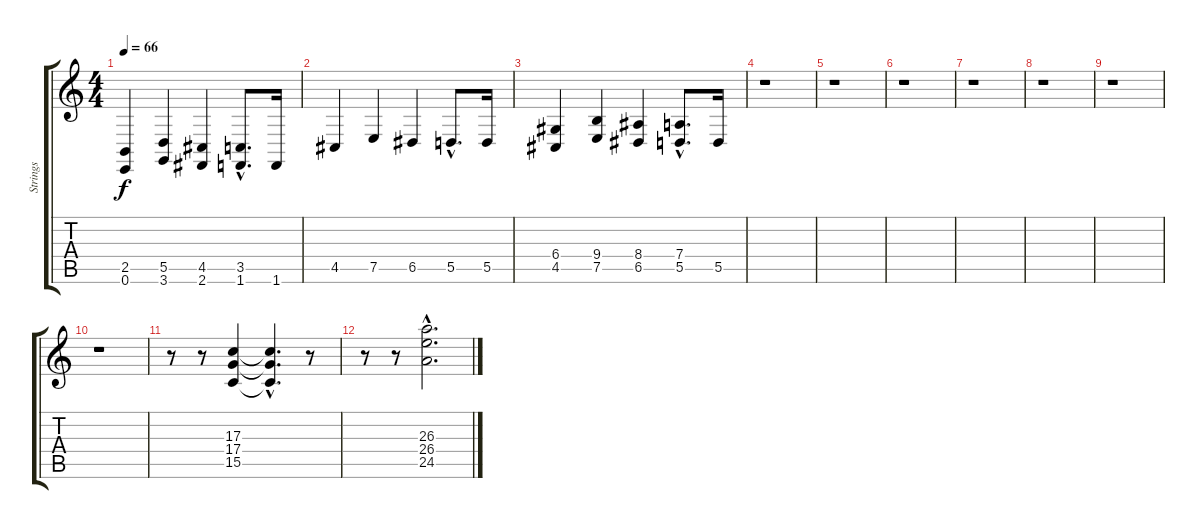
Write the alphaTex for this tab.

\track ("Strings" "Strings") {instrument stringensemble1}
\staff {score tabs}
\tuning (E4 B3 G3 D3 A2 E2) {hide}
\ts (4 4)
\tempo 66
\clef g2
\ks c
(2.5 0.6).4{dy f} (5.5 3.6).4 (4.5 2.6).4 (3.5{hac} 1.6{hac}).8{d} 1.6.16 |
4.5.4 7.5.4 6.5.4 5.5{hac}.8{d} 5.5.16 |
(6.4 4.5).4 (9.4 7.5).4 (8.4 6.5).4 (7.4{hac} 5.5{hac}).8{d} 5.5.16 |
r.1 |
r.1 |
r.1 |
r.1 |
r.1 |
r.1 |
r.1 |
r.8 r.8 (17.3 17.4 15.5).4 (17.3{hac t} 17.4{hac t} 15.5{hac t}).4{d} r.8 |
r.8 r.8 (26.3{hac} 26.4{hac} 24.5{hac}).2{d}
